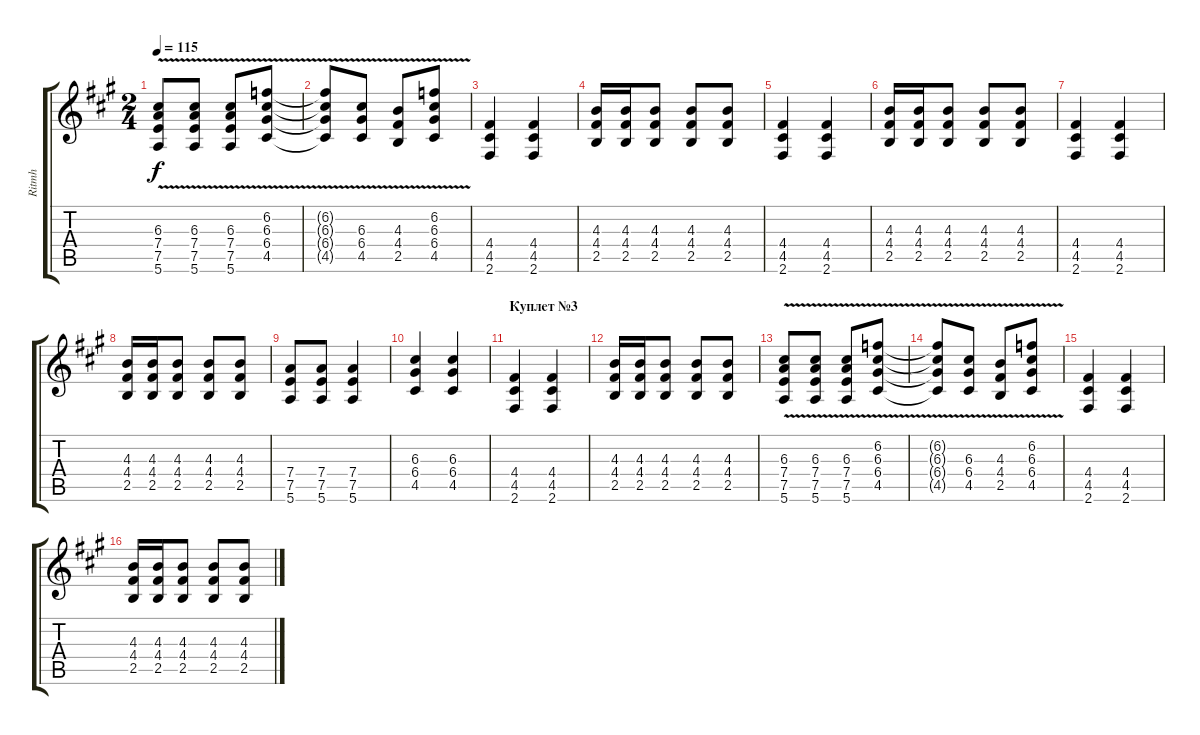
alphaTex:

\track ("Ritmh" "Ritmh") {instrument overdrivenguitar}
\staff {score tabs}
\tuning (E4 B3 G3 D3 A2 E2) {hide}
\ts (2 4)
\tempo 115
\clef g2
\ks f#minor
(6.3{v} 7.4{v} 7.5{v} 5.6{v}).8{dy f} (6.3{v} 7.4{v} 7.5{v} 5.6{v}).8 (6.3{v} 7.4{v} 7.5{v} 5.6{v}).8 (6.2{v} 6.3{v} 6.4{v} 4.5{v}).8 |
(6.2{t} 6.3{t} 6.4{t} 4.5{t}).8 (6.3{v} 6.4{v} 4.5{v}).8 (4.3{v} 4.4{v} 2.5{v}).8 (6.2{v} 6.3{v} 6.4{v} 4.5{v}).8 |
(4.4 4.5 2.6).4 (4.4 4.5 2.6).4 |
(4.3 4.4 2.5).16 (4.3 4.4 2.5).16 (4.3 4.4 2.5).8 (4.3 4.4 2.5).8 (4.3 4.4 2.5).8 |
(4.4 4.5 2.6).4 (4.4 4.5 2.6).4 |
(4.3 4.4 2.5).16 (4.3 4.4 2.5).16 (4.3 4.4 2.5).8 (4.3 4.4 2.5).8 (4.3 4.4 2.5).8 |
(4.4 4.5 2.6).4 (4.4 4.5 2.6).4 |
(4.3 4.4 2.5).16 (4.3 4.4 2.5).16 (4.3 4.4 2.5).8 (4.3 4.4 2.5).8 (4.3 4.4 2.5).8 |
(7.4 7.5 5.6).8 (7.4 7.5 5.6).8 (7.4 7.5 5.6).4 |
(6.3 6.4 4.5).4 (6.3 6.4 4.5).4 |
\section ("" "Куплет №3")
(4.4 4.5 2.6).4 (4.4 4.5 2.6).4 |
(4.3 4.4 2.5).16 (4.3 4.4 2.5).16 (4.3 4.4 2.5).8 (4.3 4.4 2.5).8 (4.3 4.4 2.5).8 |
(6.3{v} 7.4{v} 7.5{v} 5.6{v}).8 (6.3{v} 7.4{v} 7.5{v} 5.6{v}).8 (6.3{v} 7.4{v} 7.5{v} 5.6{v}).8 (6.2{v} 6.3{v} 6.4{v} 4.5{v}).8 |
(6.2{t} 6.3{t} 6.4{t} 4.5{t}).8 (6.3{v} 6.4{v} 4.5{v}).8 (4.3{v} 4.4{v} 2.5{v}).8 (6.2{v} 6.3{v} 6.4{v} 4.5{v}).8 |
(4.4 4.5 2.6).4 (4.4 4.5 2.6).4 |
(4.3 4.4 2.5).16 (4.3 4.4 2.5).16 (4.3 4.4 2.5).8 (4.3 4.4 2.5).8 (4.3 4.4 2.5).8
